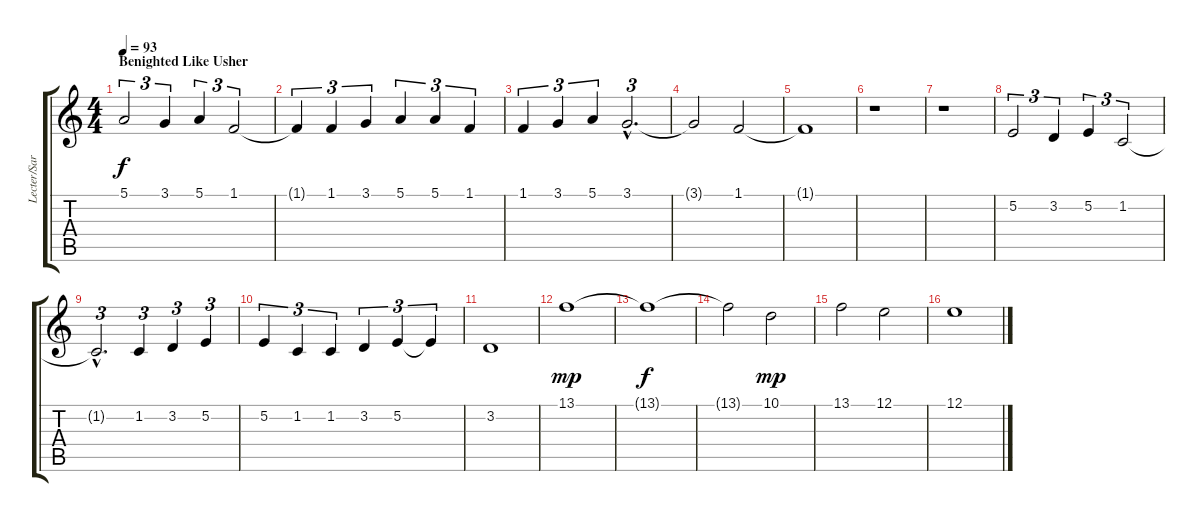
\track ("Lecter/Sarah (Keyb/Choir)" "Lecter/Sar") {instrument pad4choir}
\staff {score tabs}
\tuning (E4 B3 G3 D3 A2 D2) {hide}
\ts (4 4)
\section ("" "Benighted Like Usher")
\tempo 93
\tempo 134
\tempo 93
\clef g2
\ks c
5.1.2{tu (3 2) dy f instrument pad4choir} 3.1.4{tu (3 2)} 5.1.4{tu (3 2)} 1.1.2{tu (3 2)} |
1.1{t}.4{tu (3 2)} 1.1.4{tu (3 2)} 3.1.4{tu (3 2)} 5.1.4{tu (3 2)} 5.1.4{tu (3 2)} 1.1.4{tu (3 2)} |
1.1.4{tu (3 2)} 3.1.4{tu (3 2)} 5.1.4{tu (3 2)} 3.1{hac}.2{d tu (3 2)} |
3.1{t}.2 1.1.2 |
1.1{t}.1 |
r.1 |
r.1 |
5.2.2{tu (3 2)} 3.2.4{tu (3 2)} 5.2.4{tu (3 2)} 1.2.2{tu (3 2)} |
1.2{hac t}.2{d tu (3 2)} 1.2.4{tu (3 2)} 3.2.4{tu (3 2)} 5.2.4{tu (3 2)} |
5.2.4{tu (3 2)} 1.2.4{tu (3 2)} 1.2.4{tu (3 2)} 3.2.4{tu (3 2)} 5.2.4{tu (3 2)} 5.2{t}.4{tu (3 2)} |
3.2.1 |
13.1.1{dy mp instrument pad4choir} |
13.1{t}.1{dy f} |
13.1{t}.2 10.1.2{dy mp} |
13.1.2 12.1.2 |
12.1.1
